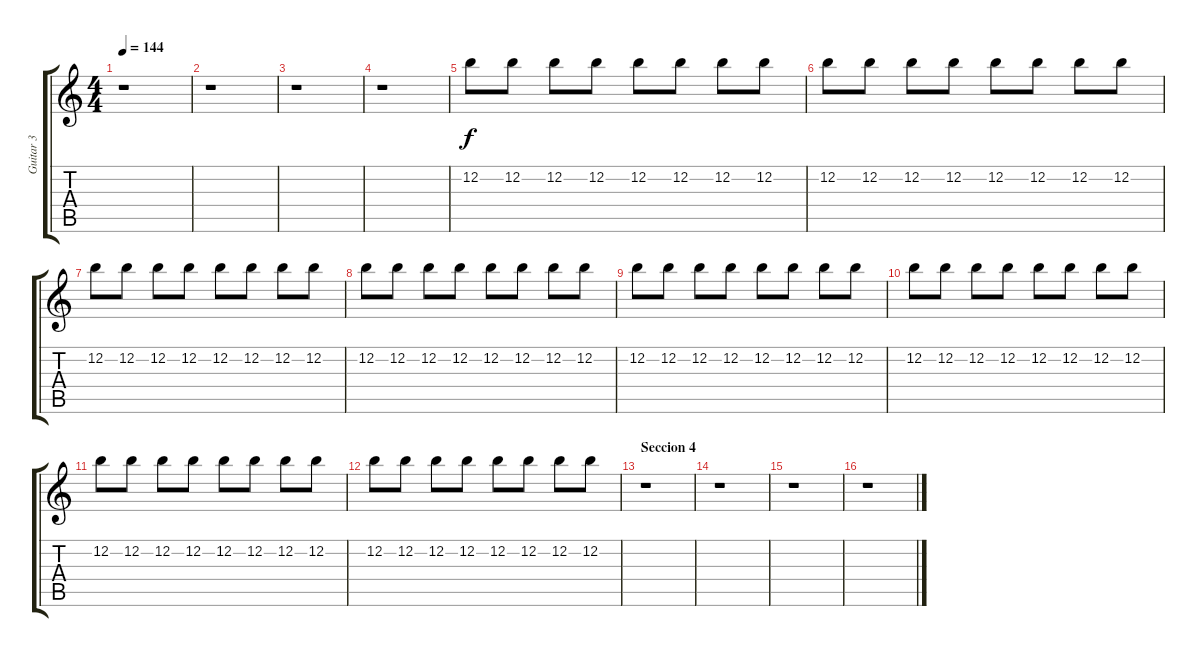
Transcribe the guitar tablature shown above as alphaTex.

\track ("Guitar 3" "Guitar 3") {instrument distortionguitar}
\staff {score tabs}
\tuning (E4 B3 G3 D3 A2 E2) {hide}
\ts (4 4)
\tempo 144
\clef g2
\ks c
r.1{dy f} |
r.1 |
r.1 |
r.1 |
12.2.8 12.2.8 12.2.8 12.2.8 12.2.8 12.2.8 12.2.8 12.2.8 |
12.2.8 12.2.8 12.2.8 12.2.8 12.2.8 12.2.8 12.2.8 12.2.8 |
12.2.8 12.2.8 12.2.8 12.2.8 12.2.8 12.2.8 12.2.8 12.2.8 |
12.2.8 12.2.8 12.2.8 12.2.8 12.2.8 12.2.8 12.2.8 12.2.8 |
12.2.8 12.2.8 12.2.8 12.2.8 12.2.8 12.2.8 12.2.8 12.2.8 |
12.2.8 12.2.8 12.2.8 12.2.8 12.2.8 12.2.8 12.2.8 12.2.8 |
12.2.8 12.2.8 12.2.8 12.2.8 12.2.8 12.2.8 12.2.8 12.2.8 |
12.2.8 12.2.8 12.2.8 12.2.8 12.2.8 12.2.8 12.2.8 12.2.8 |
\section ("" "Seccion 4")
r.1 |
r.1 |
r.1 |
r.1
